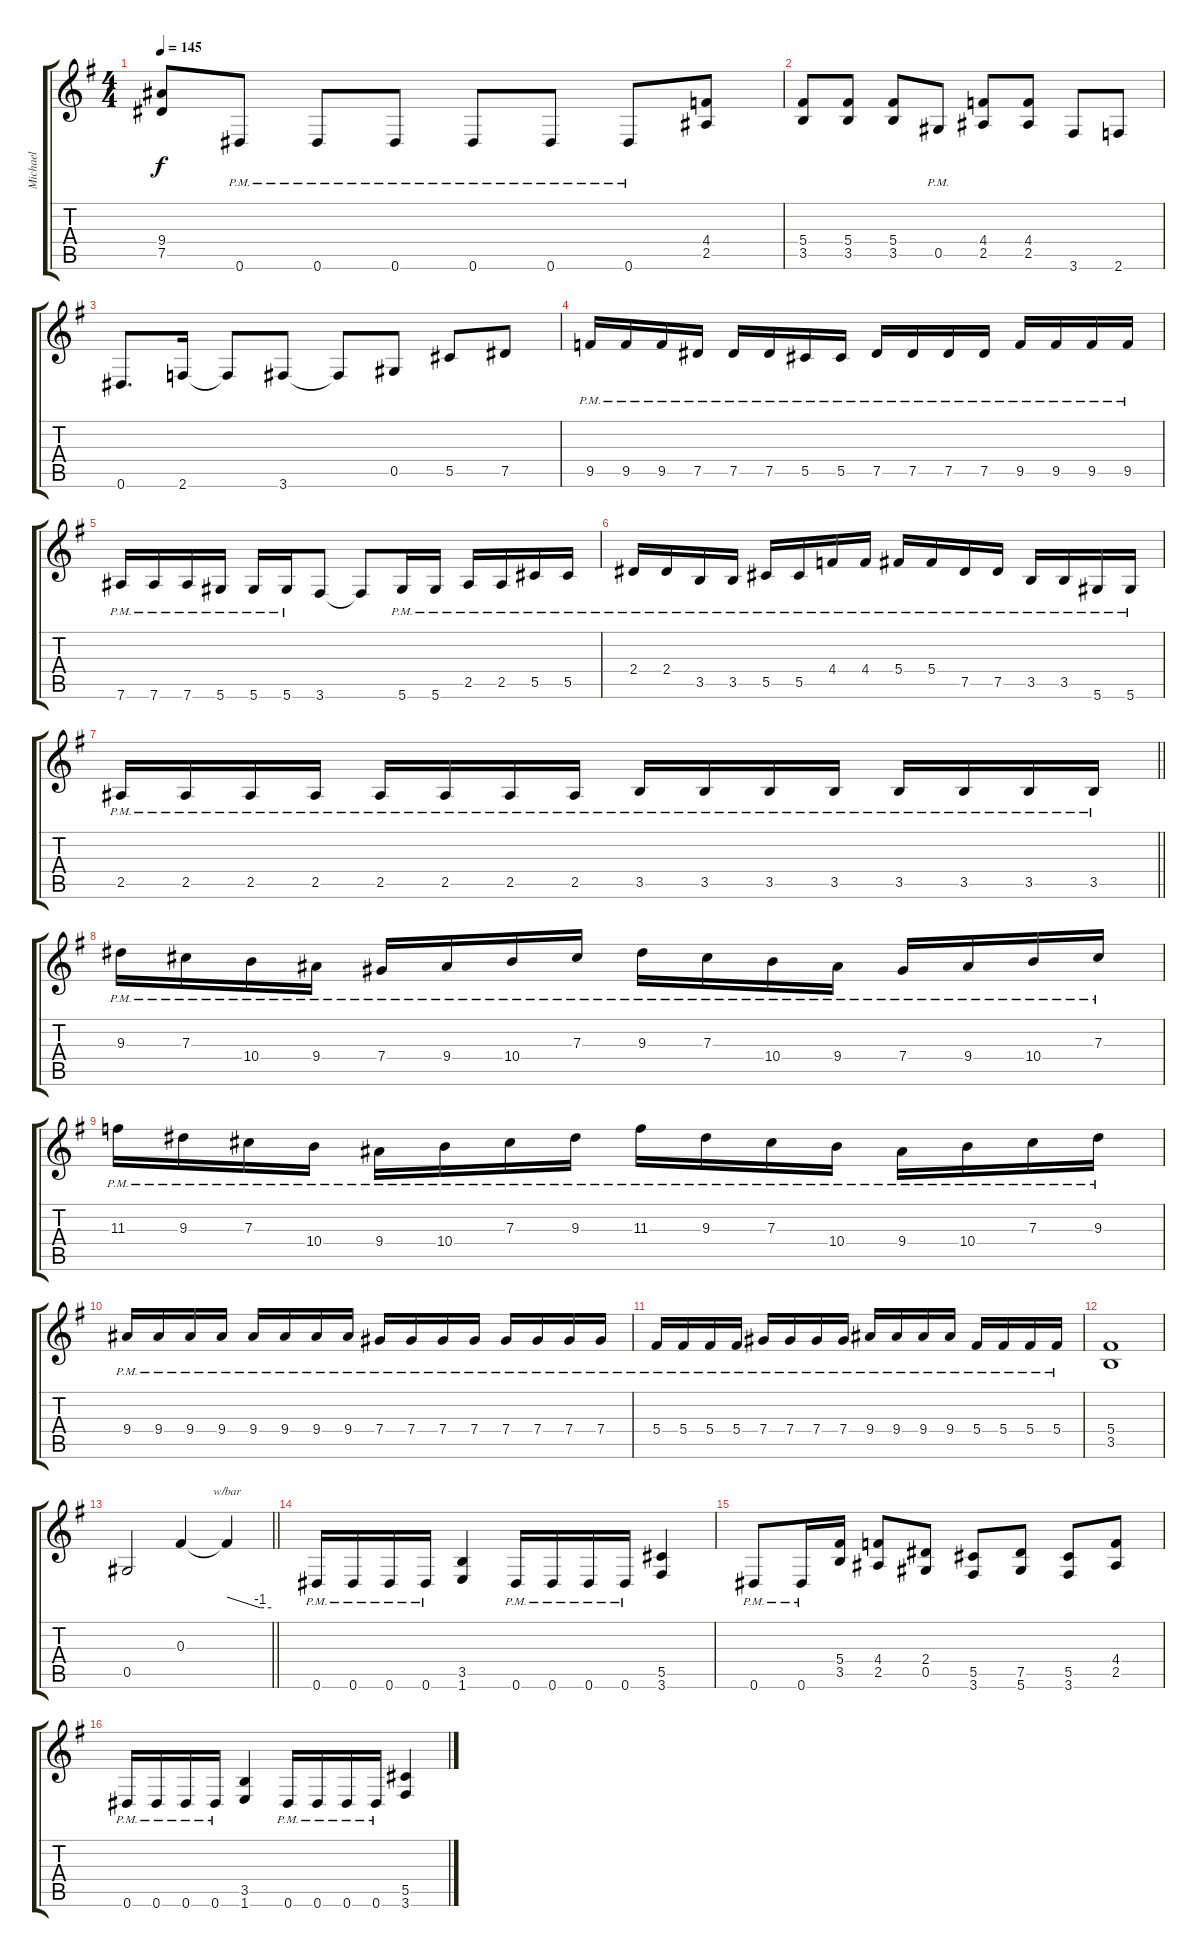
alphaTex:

\track ("Michael" "Michael") {instrument distortionguitar}
\staff {score tabs}
\tuning (Eb4 Bb3 Gb3 Db3 Ab2 Eb2) {hide}
\ts (4 4)
\tempo 145
\clef g2
\ks eminor
(9.4 7.5).8{dy f} 0.6{pm}.8 0.6{pm}.8 0.6{pm}.8 0.6{pm}.8 0.6{pm}.8 0.6{pm}.8 (4.4 2.5).8 |
(5.4 3.5).8 (5.4 3.5).8 (5.4 3.5).8 0.5{pm}.8 (4.4 2.5).8 (4.4 2.5).8 3.6.8 2.6.8 |
0.6.8{d} 2.6.16 2.6{t}.8 3.6.8 3.6{t}.8 0.5.8 5.5.8 7.5.8 |
9.5{pm}.16 9.5{pm}.16 9.5{pm}.16 7.5{pm}.16 7.5{pm}.16 7.5{pm}.16 5.5{pm}.16 5.5{pm}.16 7.5{pm}.16 7.5{pm}.16 7.5{pm}.16 7.5{pm}.16 9.5{pm}.16 9.5{pm}.16 9.5{pm}.16 9.5{pm}.16 |
7.6{pm}.16 7.6{pm}.16 7.6{pm}.16 5.6{pm}.16 5.6{pm}.16 5.6{pm}.16 3.6.8 3.6{t}.8 5.6{pm}.16 5.6{pm}.16 2.5{pm}.16 2.5{pm}.16 5.5{pm}.16 5.5{pm}.16 |
2.4{pm}.16 2.4{pm}.16 3.5{pm}.16 3.5{pm}.16 5.5{pm}.16 5.5{pm}.16 4.4{pm}.16 4.4{pm}.16 5.4{pm}.16 5.4{pm}.16 7.5{pm}.16 7.5{pm}.16 3.5{pm}.16 3.5{pm}.16 5.6{pm}.16 5.6{pm}.16 |
\barLineRight lightlight
2.5{pm}.16 2.5{pm}.16 2.5{pm}.16 2.5{pm}.16 2.5{pm}.16 2.5{pm}.16 2.5{pm}.16 2.5{pm}.16 3.5{pm}.16 3.5{pm}.16 3.5{pm}.16 3.5{pm}.16 3.5{pm}.16 3.5{pm}.16 3.5{pm}.16 3.5{pm}.16 |
9.3{pm}.16 7.3{pm}.16 10.4{pm}.16 9.4{pm}.16 7.4{pm}.16 9.4{pm}.16 10.4{pm}.16 7.3{pm}.16 9.3{pm}.16 7.3{pm}.16 10.4{pm}.16 9.4{pm}.16 7.4{pm}.16 9.4{pm}.16 10.4{pm}.16 7.3{pm}.16 |
11.3{pm}.16 9.3{pm}.16 7.3{pm}.16 10.4{pm}.16 9.4{pm}.16 10.4{pm}.16 7.3{pm}.16 9.3{pm}.16 11.3{pm}.16 9.3{pm}.16 7.3{pm}.16 10.4{pm}.16 9.4{pm}.16 10.4{pm}.16 7.3{pm}.16 9.3{pm}.16 |
9.4{pm}.16 9.4{pm}.16 9.4{pm}.16 9.4{pm}.16 9.4{pm}.16 9.4{pm}.16 9.4{pm}.16 9.4{pm}.16 7.4{pm}.16 7.4{pm}.16 7.4{pm}.16 7.4{pm}.16 7.4{pm}.16 7.4{pm}.16 7.4{pm}.16 7.4{pm}.16 |
5.4{pm}.16 5.4{pm}.16 5.4{pm}.16 5.4{pm}.16 7.4{pm}.16 7.4{pm}.16 7.4{pm}.16 7.4{pm}.16 9.4{pm}.16 9.4{pm}.16 9.4{pm}.16 9.4{pm}.16 5.4{pm}.16 5.4{pm}.16 5.4{pm}.16 5.4{pm}.16 |
(5.4 3.5).1 |
\barLineRight lightlight
0.5.2 0.3.4 0.3{t}.4{tbe (custom default 0 0 45 -4 60 -4)} |
0.6{pm}.16 0.6{pm}.16 0.6{pm}.16 0.6{pm}.16 (3.5 1.6).4 0.6{pm}.16 0.6{pm}.16 0.6{pm}.16 0.6{pm}.16 (5.5 3.6).4 |
0.6{pm}.8 0.6{pm}.16 (5.4 3.5).16 (4.4 2.5).8 (2.4 0.5).8 (5.5 3.6).8 (7.5 5.6).8 (5.5 3.6).8 (4.4 2.5).8 |
0.6{pm}.16 0.6{pm}.16 0.6{pm}.16 0.6{pm}.16 (3.5 1.6).4 0.6{pm}.16 0.6{pm}.16 0.6{pm}.16 0.6{pm}.16 (5.5 3.6).4
